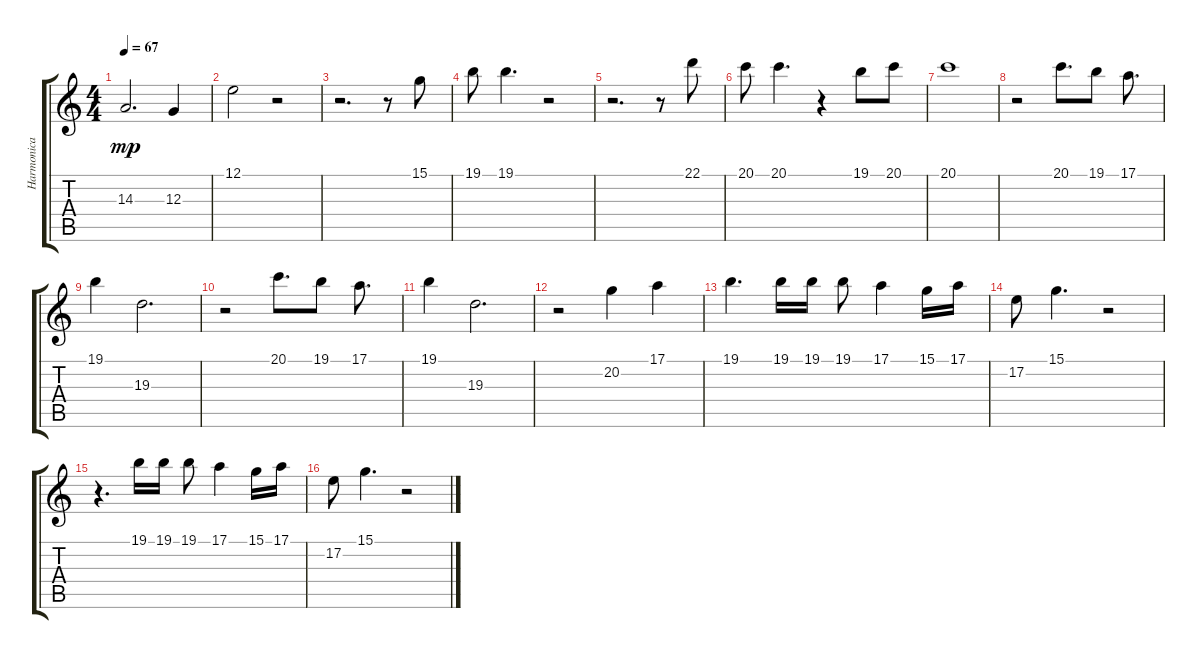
\track ("Harmonica" "Harmonica") {instrument harmonica}
\staff {score tabs}
\tuning (E4 B3 G3 D3 A2 E2) {hide}
\ts (4 4)
\tempo 67
\clef g2
\ks c
14.3.2{d dy mp} 12.3.4 |
12.1.2 r.2 |
r.2{d} r.8 15.1.8 |
19.1.8 19.1.4{d} r.2 |
r.2{d} r.8 22.1.8 |
20.1.8 20.1.4{d} r.4 19.1.8 20.1.8 |
20.1.1 |
r.2 20.1.8{d} 19.1.8 17.1.8{d} |
19.1.4 19.3.2{d} |
r.2 20.1.8{d} 19.1.8 17.1.8{d} |
19.1.4 19.3.2{d} |
r.2 20.2.4 17.1.4 |
19.1.4{d} 19.1.16 19.1.16 19.1.8 17.1.4 15.1.16 17.1.16 |
17.2.8 15.1.4{d} r.2 |
r.4{d} 19.1.16 19.1.16 19.1.8 17.1.4 15.1.16 17.1.16 |
17.2.8 15.1.4{d} r.2
